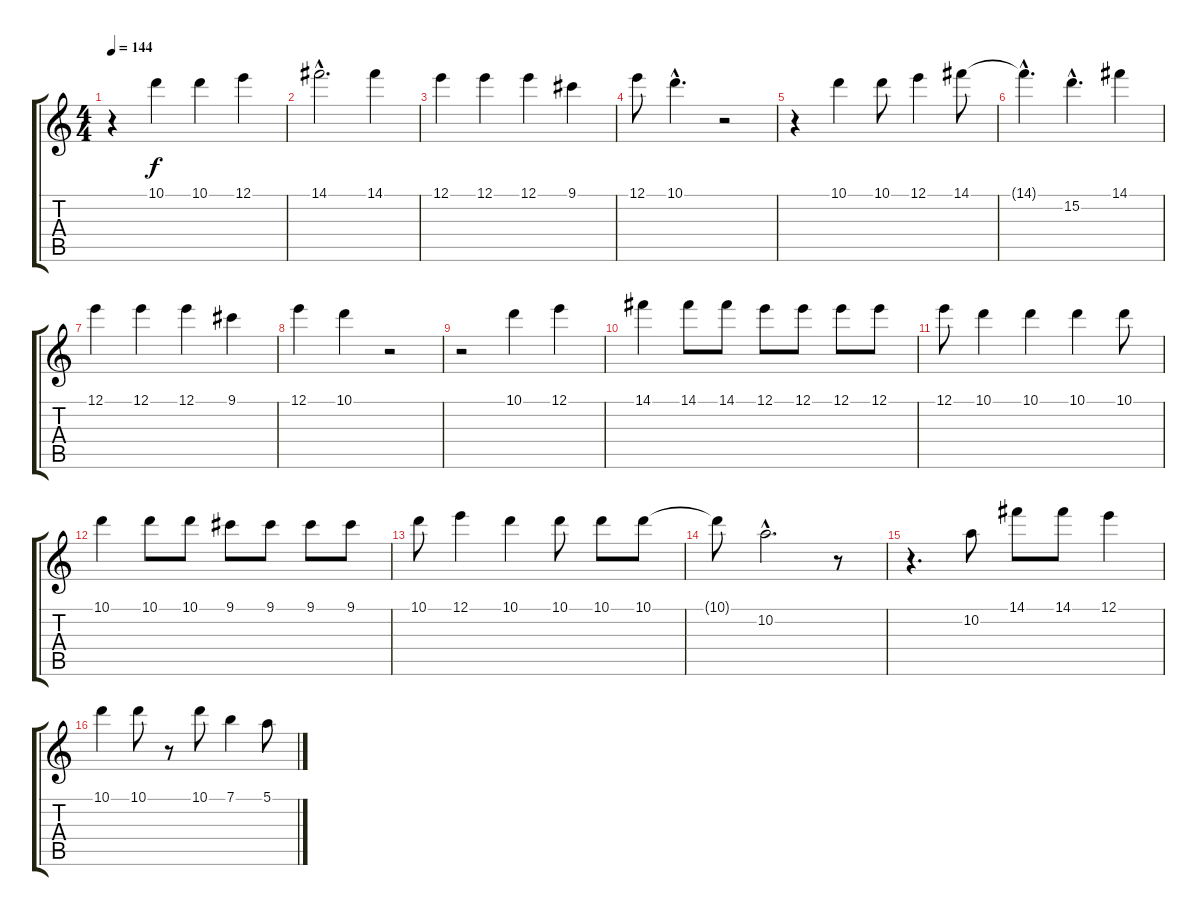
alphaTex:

\track "" {instrument electricguitarjazz}
\staff {score tabs}
\tuning (E4 B3 G3 D3 A2 E2) {hide}
\ts (4 4)
\tempo 144
\clef g2
\ks c
r.4{dy f} 10.1.4 10.1.4 12.1.4 |
14.1{hac}.2{d} 14.1.4 |
12.1.4 12.1.4 12.1.4 9.1.4 |
12.1.8 10.1{hac}.4{d} r.2 |
r.4 10.1.4 10.1.8 12.1.4 14.1.8 |
14.1{hac t}.4{d} 15.2{hac}.4{d} 14.1.4 |
12.1.4 12.1.4 12.1.4 9.1.4 |
12.1.4 10.1.4 r.2 |
r.2 10.1.4 12.1.4 |
14.1.4 14.1.8 14.1.8 12.1.8 12.1.8 12.1.8 12.1.8 |
12.1.8 10.1.4 10.1.4 10.1.4 10.1.8 |
10.1.4 10.1.8 10.1.8 9.1.8 9.1.8 9.1.8 9.1.8 |
10.1.8 12.1.4 10.1.4 10.1.8 10.1.8 10.1.8 |
10.1{t}.8 10.2{hac}.2{d} r.8 |
r.4{d} 10.2.8 14.1.8 14.1.8 12.1.4 |
10.1.4 10.1.8 r.8 10.1.8 7.1.4 5.1.8
